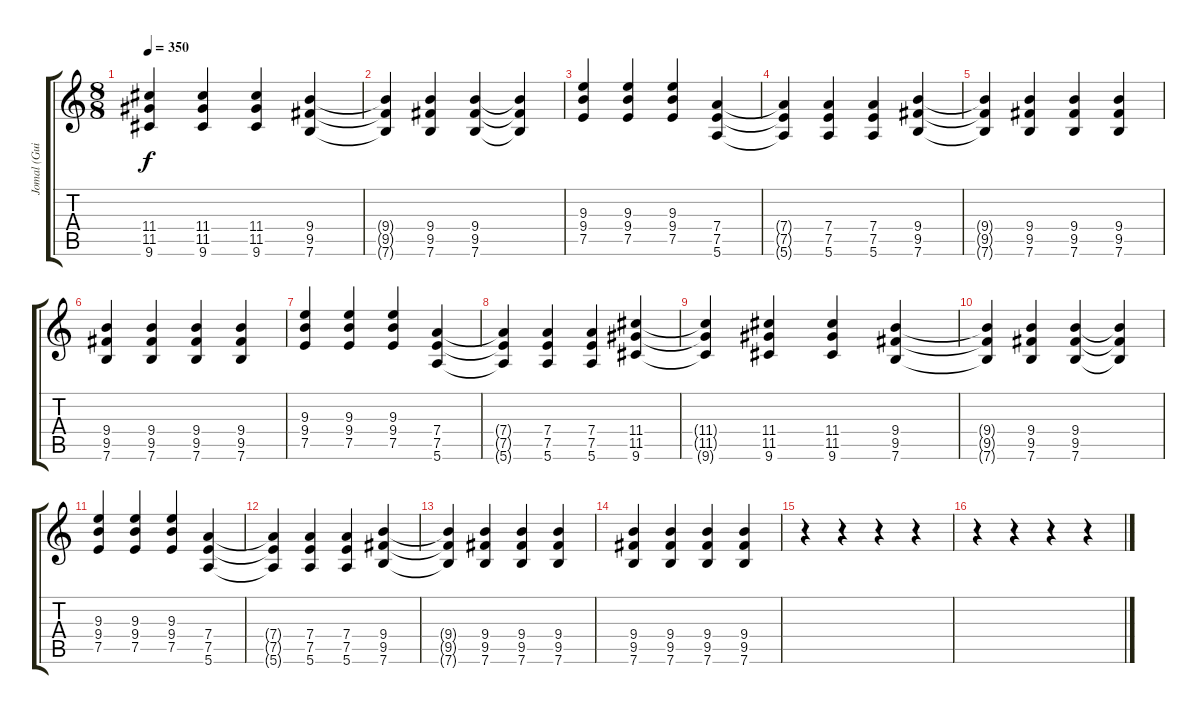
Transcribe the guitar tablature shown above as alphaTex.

\track ("Jomal (Guitar 1)" "Jomal (Gui") {instrument electricguitarjazz}
\staff {score tabs}
\tuning (E4 B3 G3 D3 A2 E2) {hide}
\ts (8 8)
\tempo 350
\clef g2
\ks c
(11.4{t} 11.5{t} 9.6{t}).4{dy f} (11.4 11.5 9.6).4 (11.4 11.5 9.6).4 (9.4 9.5 7.6).4 |
(9.4{t} 9.5{t} 7.6{t}).4 (9.4 9.5 7.6).4 (9.4 9.5 7.6).4 (9.4{t} 9.5{t} 7.6{t}).4 |
(9.3 9.4 7.5).4 (9.3 9.4 7.5).4 (9.3 9.4 7.5).4 (7.4 7.5 5.6).4 |
(7.4{t} 7.5{t} 5.6{t}).4 (7.4 7.5 5.6).4 (7.4 7.5 5.6).4 (9.4 9.5 7.6).4 |
(9.4{t} 9.5{t} 7.6{t}).4 (9.4 9.5 7.6).4 (9.4 9.5 7.6).4 (9.4 9.5 7.6).4 |
(9.4 9.5 7.6).4 (9.4 9.5 7.6).4 (9.4 9.5 7.6).4 (9.4 9.5 7.6).4 |
(9.3 9.4 7.5).4 (9.3 9.4 7.5).4 (9.3 9.4 7.5).4 (7.4 7.5 5.6).4 |
(7.4{t} 7.5{t} 5.6{t}).4 (7.4 7.5 5.6).4 (7.4 7.5 5.6).4 (11.4 11.5 9.6).4 |
(11.4{t} 11.5{t} 9.6{t}).4 (11.4 11.5 9.6).4 (11.4 11.5 9.6).4 (9.4 9.5 7.6).4 |
(9.4{t} 9.5{t} 7.6{t}).4 (9.4 9.5 7.6).4 (9.4 9.5 7.6).4 (9.4{t} 9.5{t} 7.6{t}).4 |
(9.3 9.4 7.5).4 (9.3 9.4 7.5).4 (9.3 9.4 7.5).4 (7.4 7.5 5.6).4 |
(7.4{t} 7.5{t} 5.6{t}).4 (7.4 7.5 5.6).4 (7.4 7.5 5.6).4 (9.4 9.5 7.6).4 |
(9.4{t} 9.5{t} 7.6{t}).4 (9.4 9.5 7.6).4 (9.4 9.5 7.6).4 (9.4 9.5 7.6).4 |
(9.4 9.5 7.6).4 (9.4 9.5 7.6).4 (9.4 9.5 7.6).4 (9.4 9.5 7.6).4 |
r.4 r.4 r.4 r.4 |
r.4 r.4 r.4 r.4
